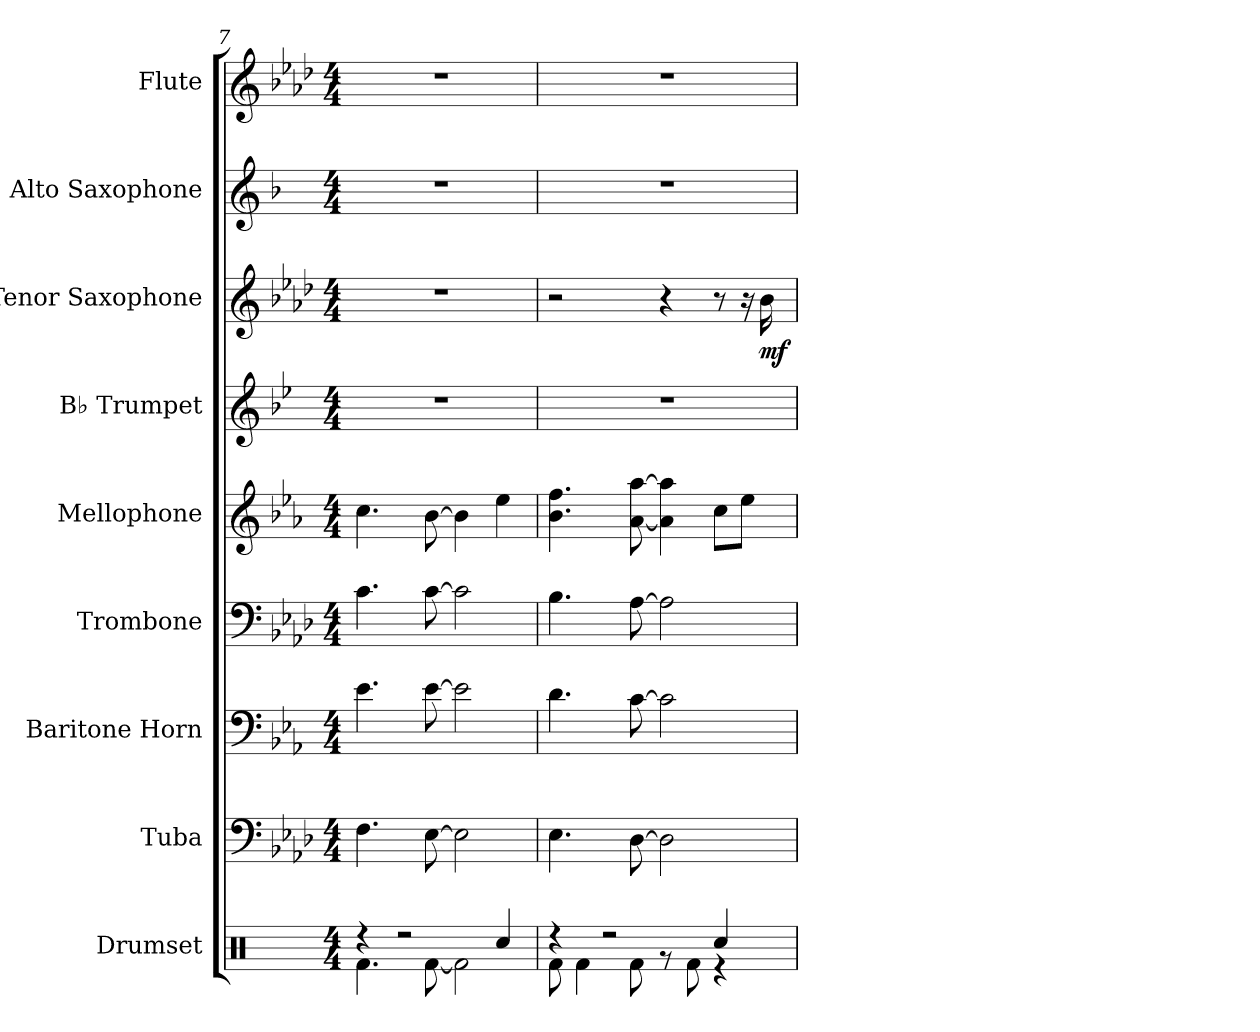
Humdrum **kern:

**kern	**kern	**kern	**kern	**kern	**kern	**kern	**dynam	**kern	**kern
*part9	*part8	*part7	*part6	*part5	*part4	*part3	*part3	*part2	*part1
*staff9	*staff8	*staff7	*staff6	*staff5	*staff4	*staff3	*staff3	*staff2	*staff1
*I"Drumset	*I"Tuba	*I"Baritone Horn	*I"Trombone	*I"Mellophone	*I"B♭ Trumpet	*I"Tenor Saxophone	*	*I"Alto Saxophone	*I"Flute
*I'Drs.	*I'Tba.	*I'Bar. Hn.	*I'Tbn.	*I'Mph.	*I'B♭ Tpt.	*I'T. Sax.	*	*I'A. Sax.	*I'Fl.
!!LO:PB:g=z
*clefX	*clefF4	*clefF4	*clefF4	*clefG2	*clefG2	*clefG2	*	*clefG2	*clefG2
*	*	*ITrd4c7	*	*ITrd4c7	*ITrd1c2	*ITrd8c14	*	*ITrd5c9	*
*k[]	*k[b-e-a-d-]	*k[b-e-a-d-]	*k[b-e-a-d-]	*k[b-e-a-d-]	*k[b-e-a-d-]	*k[b-e-a-d-]	*	*k[b-e-a-d-]	*k[b-e-a-d-]
*M4/4	*M4/4	*M4/4	*M4/4	*M4/4	*M4/4	*M4/4	*	*M4/4	*M4/4
=7	=7	=7	=7	=7	=7	=7	=7	=7	=7
*^	*	*	*	*	*	*	*	*	*
4r	4.Rf\	4.F\	4.A-\	4.c\	4.f\	1r	1r	.	1r	1r
2r	.	.	.	.	.	.	.	.	.	.
.	[8Rf\	[8E-\	[8A-\	[8c\	[8e-\	.	.	.	.	.
.	2Rf\]	2E-\]	2A-\]	2c\]	4e-\]	.	.	.	.	.
4Rcc/	.	.	.	.	4a-\	.	.	.	.	.
=8	=8	=8	=8	=8	=8	=8	=8	=8	=8	=8
4r	8Rf\	4.E-\	4.G\	4.B-\	4.e-\ 4.b-\	1r	2r	.	1r	1r
.	4Rf\	.	.	.	.	.	.	.	.	.
2r	.	.	.	.	.	.	.	.	.	.
.	8Rf\	[8D-\	[8F\	[8A-\	[8d-\ [8dd-\	.	.	.	.	.
.	8rg	2D-\]	2F\]	2A-\]	4d-\] 4dd-\]	.	4r	.	.	.
.	8Rf\	.	.	.	.	.	.	.	.	.
4Rcc/	4r	.	.	.	8f\L	.	8r	.	.	.
.	.	.	.	.	8a-\J	.	16r	.	.	.
!	!	!	!	!	!	!	!	!LO:DY:b	!	!
.	.	.	.	.	.	.	16B-\	mf	.	.
*v	*v	*	*	*	*	*	*	*	*	*
=	=	=	=	=	=	=	=	=	=
*-	*-	*-	*-	*-	*-	*-	*-	*-	*-
